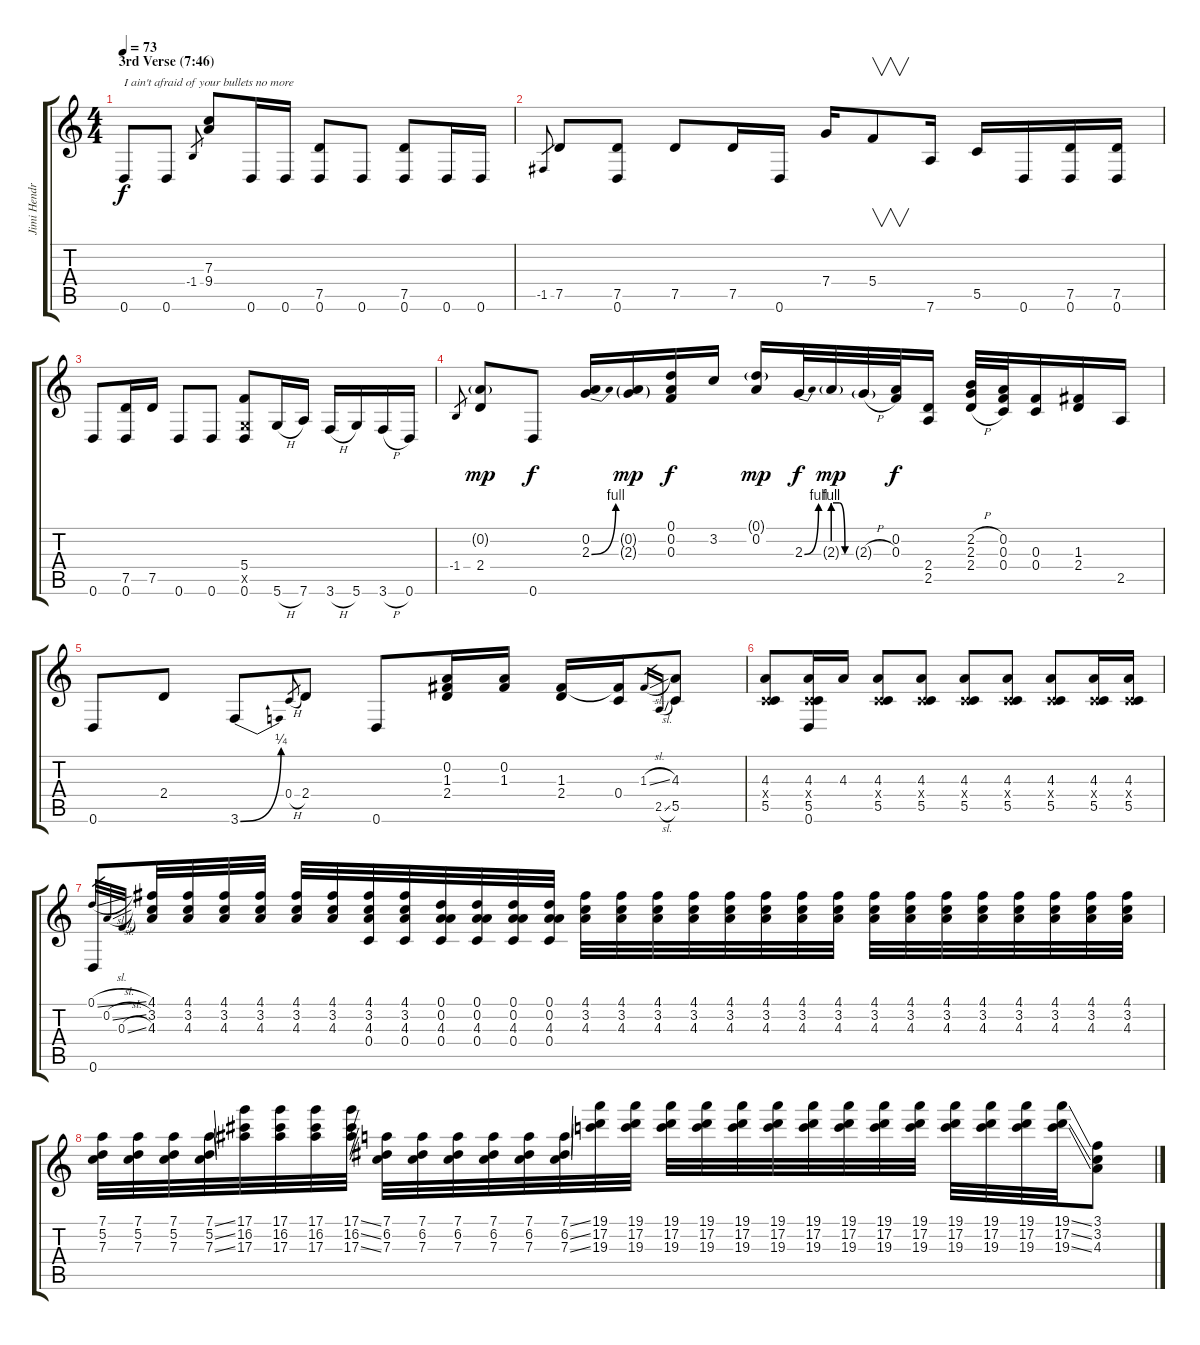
\track ("Jimi Hendrix" "Jimi Hendr") {instrument overdrivenguitar}
\staff {score tabs}
\tuning (D4 A3 F3 C3 G2 D2) {hide}
\ts (4 4)
\section ("" "3rd Verse (7:46)")
\tempo 73
\clef g2
\ks c
0.6.8{txt "I ain't afraid of your bullets no more" dy f} 0.6.8 -1.4.8{gr} (7.3 9.4).8 0.6.16 0.6.16 (7.5 0.6).8 0.6.8 (7.5 0.6).8 0.6.16 0.6.16 |
-1.5.8{gr} 7.5.8 (7.5 0.6).8 7.5.8 7.5.16 0.6.16 7.4.16 5.4.8{v} 7.6.16 5.5.16 0.6.16 (7.5 0.6).16 (7.5 0.6).16 |
0.6.8 (7.5 0.6).16 7.5.16 0.6.8 0.6.8 (5.4 0.5{x} 0.6).8 5.6{h}.16 7.6.16 3.6{h}.16 5.6.16 3.6{h}.16 0.6.16 |
-1.4.8{gr} (0.2{g} 2.4).8{dy mp} 0.6.8{dy f} (0.2 2.3{be (bend 0 0 60 4)}).16 (0.2{g} 2.3{g}).16{dy mp} (0.1 0.2 0.3).16{dy f} 3.2.16 (0.1{g} 0.2).16{dy mp} 2.3{be (bend 0 0 60 4)}.32{dy f} 2.3{be (custom 0 4 20 4 40 0 60 0) g}.32{dy mp} 2.3{h g}.32 (0.2 0.3).32{dy f} (2.4 2.5).16 (2.2{h} 2.3{h} 2.4{h}).32 (0.2 0.3 0.4).32 (0.3 0.4).16 (1.3 2.4).16 2.5.16 |
0.6.8 2.4.8 3.6{be (bend 0 0 60 1)}.8 0.4{h}.8{gr} 2.4.8 0.6.8 (0.2 1.3 2.4).16 (0.2 1.3).16 (1.3 2.4).16 (1.3{t} 0.4).16 1.3{sl}.16{gr} 2.5{sl}.16{gr} (4.3 5.5).8 |
(4.3 0.4{x} 5.5).8 (4.3 0.4{x} 5.5 0.6).16 4.3.16 (4.3 0.4{x} 5.5).8 (4.3 0.4{x} 5.5).8 (4.3 0.4{x} 5.5).8 (4.3 0.4{x} 5.5).8 (4.3 0.4{x} 5.5).8 (4.3 0.4{x} 5.5).16 (4.3 0.4{x} 5.5).16 |
0.6.8 0.1{sl}.32{gr} 0.2{sl}.32{gr} 0.3{sl}.32{gr} (4.1 3.2 4.3).32 (4.1 3.2 4.3).32 (4.1 3.2 4.3).32 (4.1 3.2 4.3).32 (4.1 3.2 4.3).32 (4.1 3.2 4.3).32 (4.1 3.2 4.3 0.4).32 (4.1 3.2 4.3 0.4).32 (0.1 0.2 4.3 0.4).32 (0.1 0.2 4.3 0.4).32 (0.1 0.2 4.3 0.4).32 (0.1 0.2 4.3 0.4).32 (4.1 3.2 4.3).32 (4.1 3.2 4.3).32 (4.1 3.2 4.3).32 (4.1 3.2 4.3).32 (4.1 3.2 4.3).32 (4.1 3.2 4.3).32 (4.1 3.2 4.3).32 (4.1 3.2 4.3).32 (4.1 3.2 4.3).32 (4.1 3.2 4.3).32 (4.1 3.2 4.3).32 (4.1 3.2 4.3).32 (4.1 3.2 4.3).32 (4.1 3.2 4.3).32 (4.1 3.2 4.3).32 (4.1 3.2 4.3).32 |
(7.1 5.2 7.3).32 (7.1 5.2 7.3).32 (7.1 5.2 7.3).32 (7.1{ss} 5.2{ss} 7.3{ss}).32 (17.1 16.2 17.3).32 (17.1 16.2 17.3).32 (17.1 16.2 17.3).32 (17.1{ss} 16.2{ss} 17.3{ss}).32 (7.1 6.2 7.3).32 (7.1 6.2 7.3).32 (7.1 6.2 7.3).32 (7.1 6.2 7.3).32 (7.1 6.2 7.3).32 (7.1{ss} 6.2{ss} 7.3{ss}).32 (19.1 17.2 19.3).32 (19.1 17.2 19.3).32 (19.1 17.2 19.3).32 (19.1 17.2 19.3).32 (19.1 17.2 19.3).32 (19.1 17.2 19.3).32 (19.1 17.2 19.3).32 (19.1 17.2 19.3).32 (19.1 17.2 19.3).32 (19.1 17.2 19.3).32 (19.1 17.2 19.3).32 (19.1 17.2 19.3).32 (19.1 17.2 19.3).32 (19.1{ss} 17.2{ss} 19.3{ss}).32 (3.1 3.2 4.3).8
